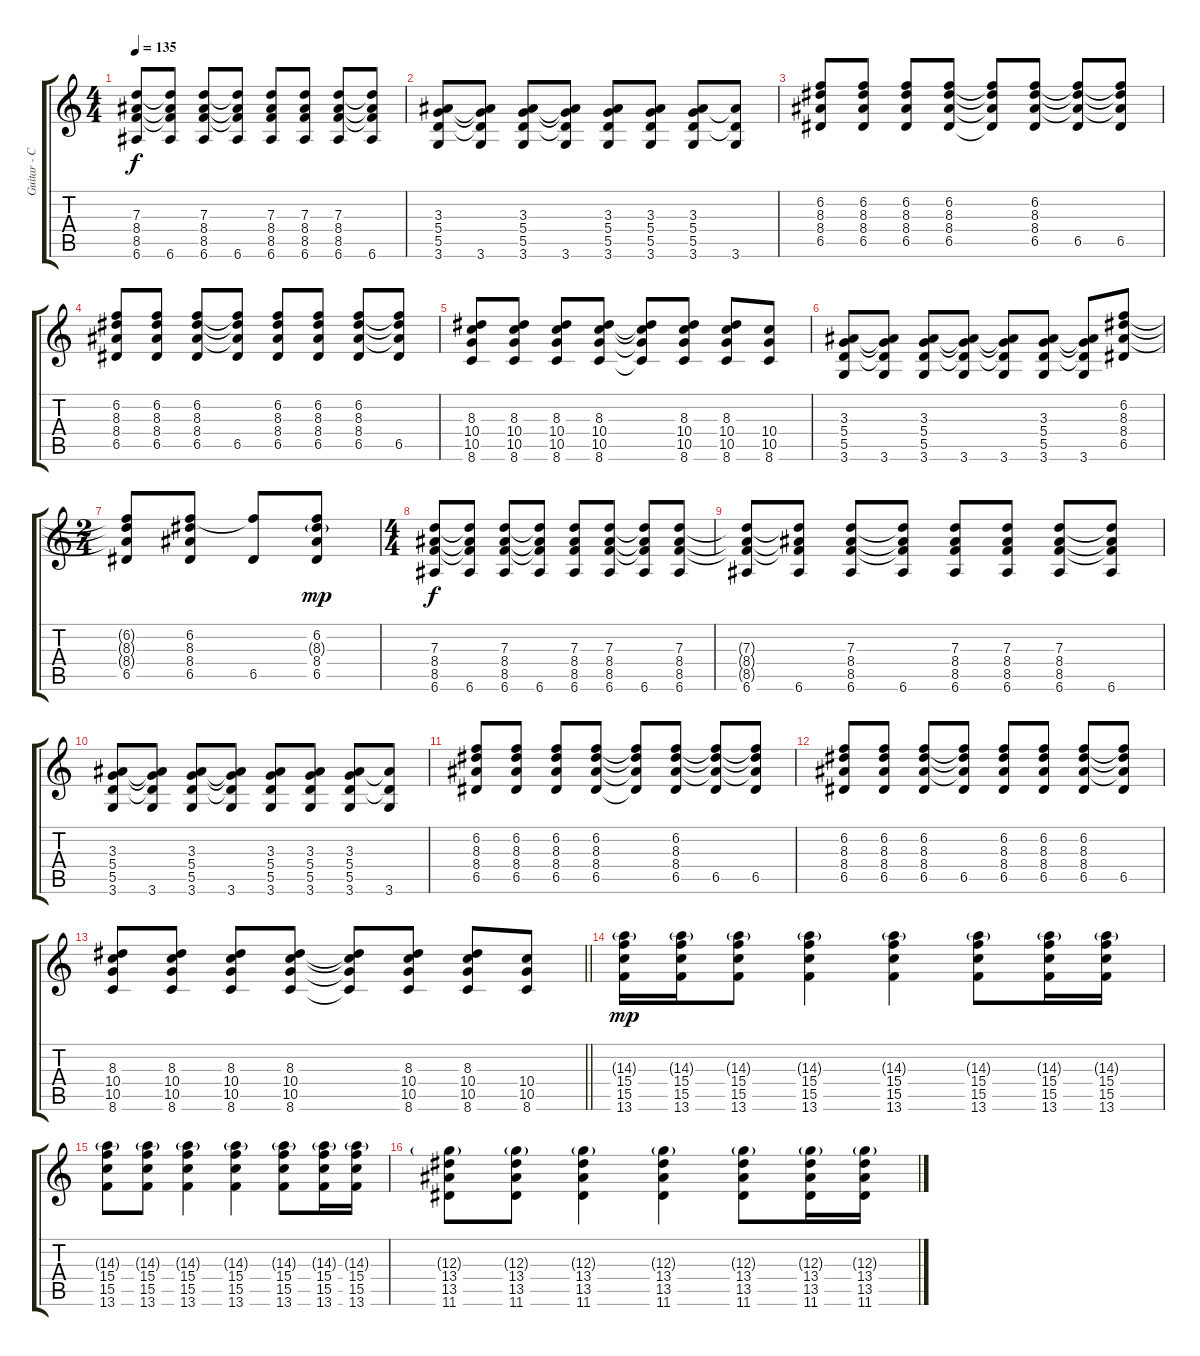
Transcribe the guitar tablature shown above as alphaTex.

\track ("Guitar - Chris" "Guitar - C") {instrument acousticguitarnylon}
\staff {score tabs}
\tuning (E4 B3 G3 D3 A2 E2) {hide}
\ts (4 4)
\tempo 135
\clef g2
\ks c
(7.3{t} 8.4{t} 8.5{t} 6.6).8{dy f} (7.3{t} 8.4{t} 8.5{t} 6.6).8 (7.3 8.4 8.5 6.6).8 (7.3{t} 8.4{t} 8.5{t} 6.6).8 (7.3 8.4 8.5 6.6).8 (7.3 8.4 8.5 6.6).8 (7.3 8.4 8.5 6.6).8 (7.3{t} 8.4{t} 8.5{t} 6.6).8 |
(3.3 5.4 5.5 3.6).8 (3.3{t} 5.4{t} 5.5{t} 3.6).8 (3.3 5.4 5.5 3.6).8 (3.3{t} 5.4{t} 5.5{t} 3.6).8 (3.3 5.4 5.5 3.6).8 (3.3 5.4 5.5 3.6).8 (3.3 5.4 5.5 3.6).8 (3.3{t} 5.5{t} 3.6).8 |
(6.2 8.3 8.4 6.5).8 (6.2 8.3 8.4 6.5).8 (6.2 8.3 8.4 6.5).8 (6.2 8.3 8.4 6.5).8 (6.2{t} 8.3{t} 8.4{t} 6.5{t}).8 (6.2 8.3 8.4 6.5).8 (6.2{t} 8.3{t} 8.4{t} 6.5).8 (6.2{t} 8.3{t} 8.4{t} 6.5).8 |
(6.2 8.3 8.4 6.5).8 (6.2 8.3 8.4 6.5).8 (6.2 8.3 8.4 6.5).8 (6.2{t} 8.3{t} 8.4{t} 6.5).8 (6.2 8.3 8.4 6.5).8 (6.2 8.3 8.4 6.5).8 (6.2 8.3 8.4 6.5).8 (6.2{t} 8.3{t} 8.4{t} 6.5).8 |
(8.3 10.4 10.5 8.6).8 (8.3 10.4 10.5 8.6).8 (8.3 10.4 10.5 8.6).8 (8.3 10.4 10.5 8.6).8 (8.3{t} 10.4{t} 10.5{t} 8.6{t}).8 (8.3 10.4 10.5 8.6).8 (8.3 10.4 10.5 8.6).8 (10.4 10.5 8.6).8 |
(3.3 5.4 5.5 3.6).8 (3.3{t} 5.4{t} 5.5{t} 3.6).8 (3.3 5.4 5.5 3.6).8 (3.3{t} 5.4{t} 5.5{t} 3.6).8 (3.3{t} 5.4{t} 5.5{t} 3.6).8 (3.3 5.4 5.5 3.6).8 (3.3{t} 5.4{t} 5.5{t} 3.6).8 (6.2 8.3 8.4 6.5).8 |
\ts (2 4)
(6.2{t} 8.3{t} 8.4{t} 6.5).8 (6.2 8.3 8.4 6.5).8 (6.2{t} 6.5).8 (6.2 8.3{g} 8.4 6.5).8{dy mp} |
\ts (4 4)
(7.3 8.4 8.5 6.6).8{dy f} (7.3{t} 8.4{t} 8.5{t} 6.6).8 (7.3 8.4 8.5 6.6).8 (7.3{t} 8.4{t} 8.5{t} 6.6).8 (7.3 8.4 8.5 6.6).8 (7.3 8.4 8.5 6.6).8 (7.3{t} 8.4{t} 8.5{t} 6.6).8 (7.3 8.4 8.5 6.6).8 |
(7.3{t} 8.4{t} 8.5{t} 6.6).8 (7.3{t} 8.4{t} 8.5{t} 6.6).8 (7.3 8.4 8.5 6.6).8 (7.3{t} 8.4{t} 8.5{t} 6.6).8 (7.3 8.4 8.5 6.6).8 (7.3 8.4 8.5 6.6).8 (7.3 8.4 8.5 6.6).8 (7.3{t} 8.4{t} 8.5{t} 6.6).8 |
(3.3 5.4 5.5 3.6).8 (3.3{t} 5.4{t} 5.5{t} 3.6).8 (3.3 5.4 5.5 3.6).8 (3.3{t} 5.4{t} 5.5{t} 3.6).8 (3.3 5.4 5.5 3.6).8 (3.3 5.4 5.5 3.6).8 (3.3 5.4 5.5 3.6).8 (3.3{t} 5.5{t} 3.6).8 |
(6.2 8.3 8.4 6.5).8 (6.2 8.3 8.4 6.5).8 (6.2 8.3 8.4 6.5).8 (6.2 8.3 8.4 6.5).8 (6.2{t} 8.3{t} 8.4{t} 6.5{t}).8 (6.2 8.3 8.4 6.5).8 (6.2{t} 8.3{t} 8.4{t} 6.5).8 (6.2{t} 8.3{t} 8.4{t} 6.5).8 |
(6.2 8.3 8.4 6.5).8 (6.2 8.3 8.4 6.5).8 (6.2 8.3 8.4 6.5).8 (6.2{t} 8.3{t} 8.4{t} 6.5).8 (6.2 8.3 8.4 6.5).8 (6.2 8.3 8.4 6.5).8 (6.2 8.3 8.4 6.5).8 (6.2{t} 8.3{t} 8.4{t} 6.5).8 |
\barLineRight lightlight
(8.3 10.4 10.5 8.6).8 (8.3 10.4 10.5 8.6).8 (8.3 10.4 10.5 8.6).8 (8.3 10.4 10.5 8.6).8 (8.3{t} 10.4{t} 10.5{t} 8.6{t}).8 (8.3 10.4 10.5 8.6).8 (8.3 10.4 10.5 8.6).8 (10.4 10.5 8.6).8 |
\section ("" "")
(14.3{g} 15.4 15.5 13.6).16{dy mp volume 16} (14.3{g} 15.4 15.5 13.6).16 (14.3{g} 15.4 15.5 13.6).8 (14.3{g} 15.4 15.5 13.6).4 (14.3{g} 15.4 15.5 13.6).4 (14.3{g} 15.4 15.5 13.6).8 (14.3{g} 15.4 15.5 13.6).16 (14.3{g} 15.4 15.5 13.6).16 |
(14.3{g} 15.4 15.5 13.6).8 (14.3{g} 15.4 15.5 13.6).8 (14.3{g} 15.4 15.5 13.6).4 (14.3{g} 15.4 15.5 13.6).4 (14.3{g} 15.4 15.5 13.6).8 (14.3{g} 15.4 15.5 13.6).16 (14.3{g} 15.4 15.5 13.6).16 |
(12.3{g} 13.4 13.5 11.6).8 (12.3{g} 13.4 13.5 11.6).8 (12.3{g} 13.4 13.5 11.6).4 (12.3{g} 13.4 13.5 11.6).4 (12.3{g} 13.4 13.5 11.6).8 (12.3{g} 13.4 13.5 11.6).16 (12.3{g} 13.4 13.5 11.6).16
